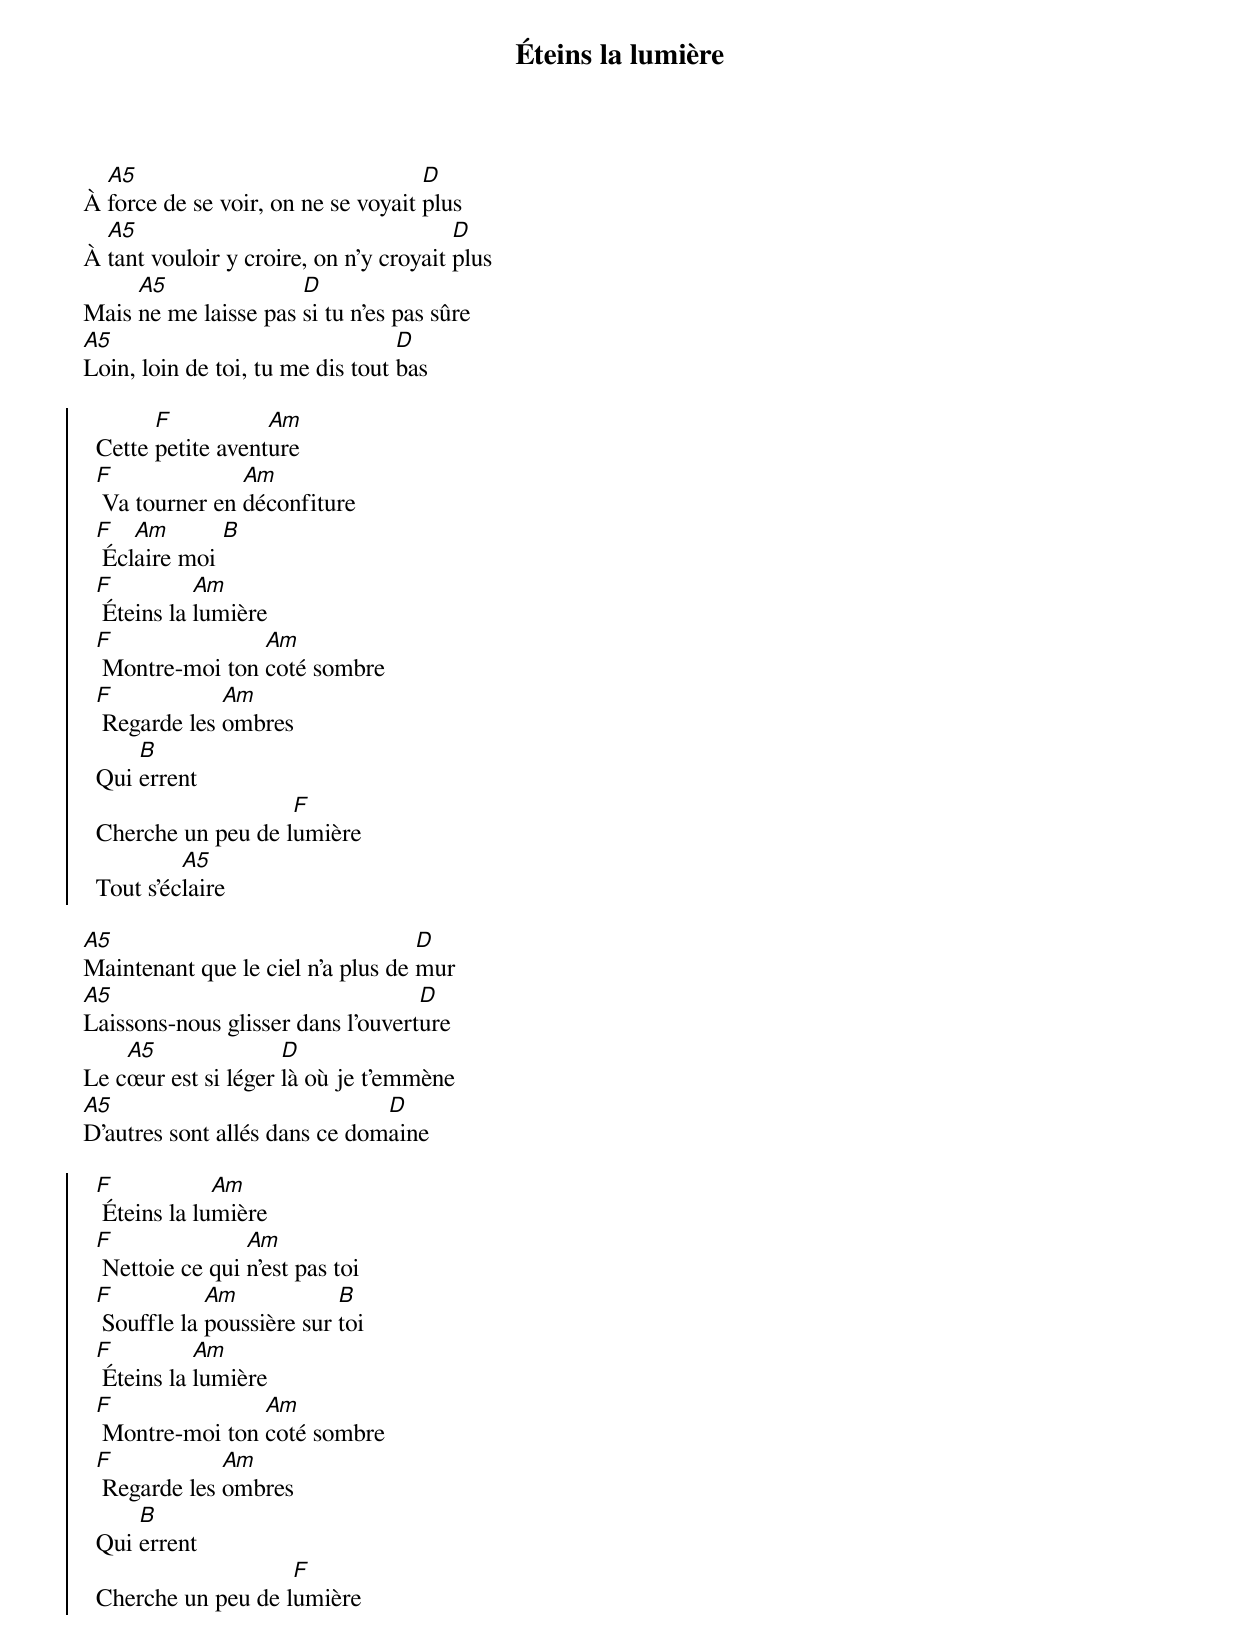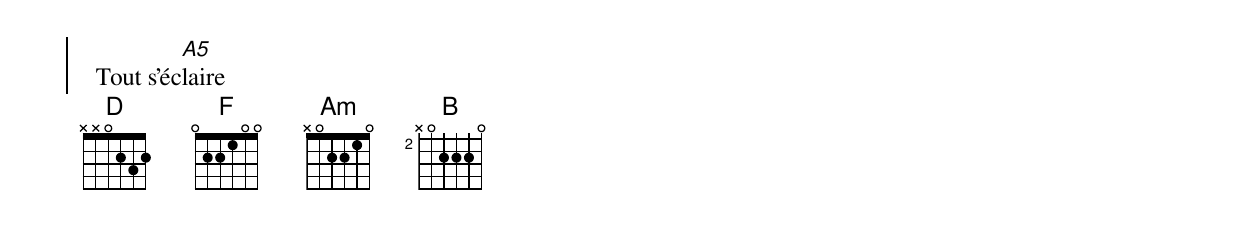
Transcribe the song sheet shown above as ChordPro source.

{title: Éteins la lumière}
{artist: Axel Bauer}
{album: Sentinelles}
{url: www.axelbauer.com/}
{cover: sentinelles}
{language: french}
{columns: 1}
{define: A5 frets X 0 2 2 X X special}
{define: D frets X X 0 2 3 2}
{define: F base-fret 1 frets 0 2 2 1 0 0}
{define: Am frets X 0 2 2 1 0}
{define: B base-fret 2 frets X 0 2 2 2 0}

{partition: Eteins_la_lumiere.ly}

À [A5]force de se voir, on ne se voyait [D]plus
À [A5]tant vouloir y croire, on n'y croyait [D]plus
Mais [A5]ne me laisse pas [D]si tu n'es pas sûre
[A5]Loin, loin de toi, tu me dis tout [D]bas

{start_of_chorus}
  Cette [F]petite avent[Am]ure
  [F] Va tourner en [Am]déconfiture
  [F] Écl[Am]aire moi [B]
  [F] Éteins la [Am]lumière
  [F] Montre-moi ton [Am]coté sombre
  [F] Regarde les [Am]ombres
  Qui [B]errent
  Cherche un peu de l[F]umière
  Tout s'éc[A5]laire
{end_of_chorus}

[A5]Maintenant que le ciel n'a plus de [D]mur
[A5]Laissons-nous glisser dans l'ouvert[D]ure
Le c[A5]œur est si léger [D]là où je t'emmène
[A5]D'autres sont allés dans ce dom[D]aine

{start_of_chorus}
  [F] Éteins la lu[Am]mière
  [F] Nettoie ce qui [Am]n'est pas toi
  [F] Souffle la [Am]poussière sur [B]toi
  [F] Éteins la [Am]lumière
  [F] Montre-moi ton [Am]coté sombre
  [F] Regarde les [Am]ombres
  Qui [B]errent
  Cherche un peu de l[F]umière
  Tout s'éc[A5]laire
{end_of_chorus}
